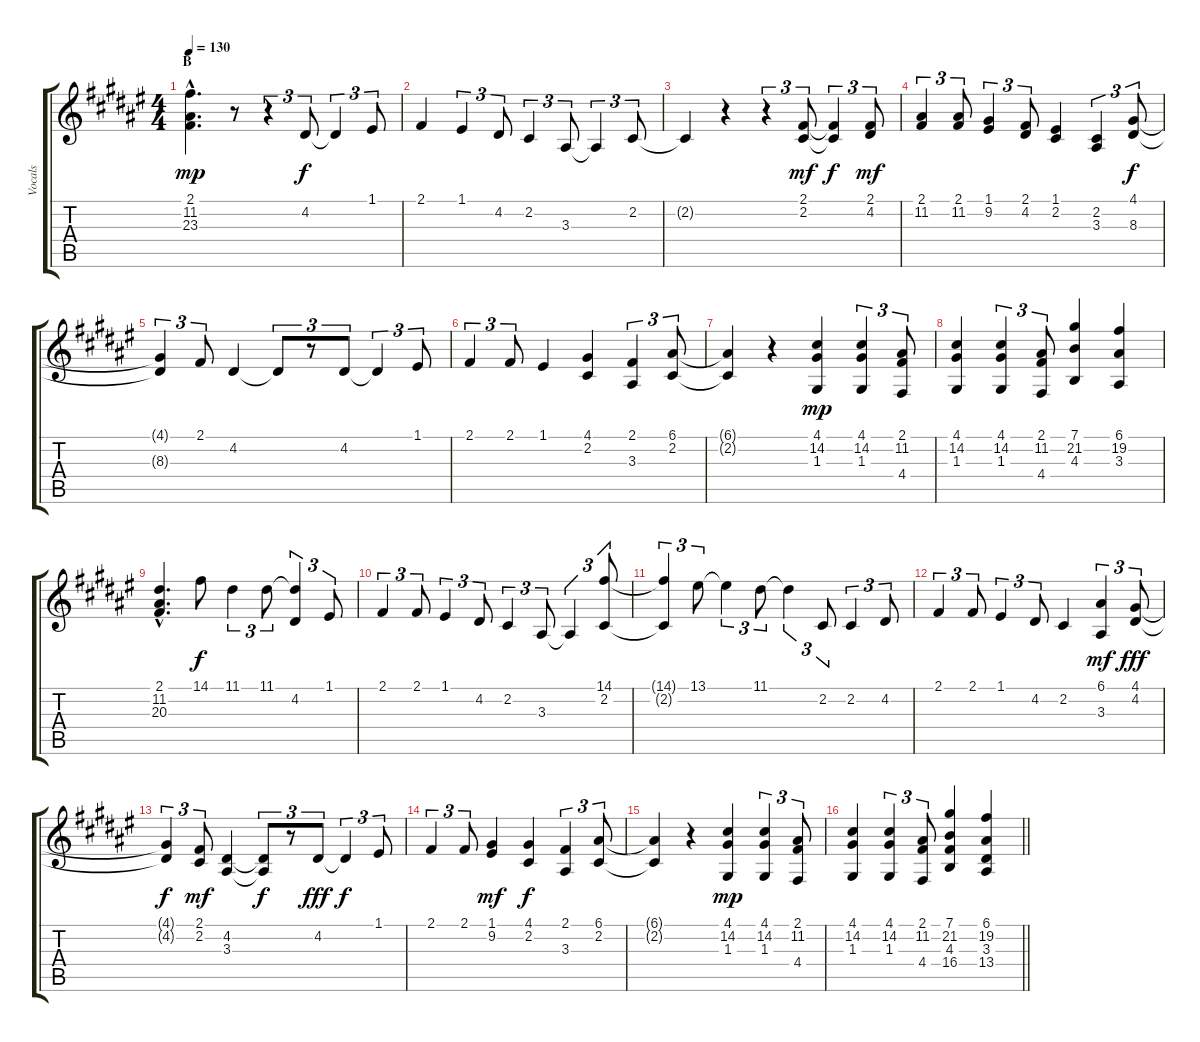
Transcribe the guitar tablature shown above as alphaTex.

\track ("Vocals" "Vocals") {instrument oboe}
\staff {score tabs}
\tuning (E4 B3 G3 D3 A2 E2) {hide}
\ts (4 4)
\section ("" "B")
\tempo 130
\clef g2
\ks d#minor
(2.1{hac} 11.2{hac} 23.3{hac}).4{d dy mp} r.8 r.4{tu (3 2)} 4.2.8{tu (3 2) dy f} 4.2{t}.4{tu (3 2)} 1.1.8{tu (3 2)} |
2.1.4 1.1.4{tu (3 2)} 4.2.8{tu (3 2)} 2.2.4{tu (3 2)} 3.3.8{tu (3 2)} 3.3{t}.4{tu (3 2)} 2.2.8{tu (3 2)} |
2.2{t}.4 r.4 r.4{tu (3 2)} (2.1 2.2).8{tu (3 2) dy mf} (2.1{t} 2.2{t}).4{tu (3 2) dy f} (2.1 4.2).8{tu (3 2) dy mf} |
(2.1 11.2).4{tu (3 2)} (2.1 11.2).8{tu (3 2)} (1.1 9.2).4{tu (3 2)} (2.1 4.2).8{tu (3 2)} (1.1 2.2).4 (2.2 3.3).4{tu (3 2)} (4.1 8.3).8{tu (3 2) dy f} |
(4.1{t} 8.3{t}).4{tu (3 2)} 2.1.8{tu (3 2)} 4.2.4 4.2{t}.8{tu (3 2)} r.8{tu (3 2)} 4.2.8{tu (3 2)} 4.2{t}.4{tu (3 2)} 1.1.8{tu (3 2)} |
2.1.4{tu (3 2)} 2.1.8{tu (3 2)} 1.1.4 (4.1 2.2).4 (2.1 3.3).4{tu (3 2)} (6.1 2.2).8{tu (3 2)} |
(6.1{t} 2.2{t}).4 r.4 (4.1 14.2 1.3).4{dy mp} (4.1 14.2 1.3).4{tu (3 2)} (2.1 11.2 4.4).8{tu (3 2)} |
(4.1 14.2 1.3).4 (4.1 14.2 1.3).4{tu (3 2)} (2.1 11.2 4.4).8{tu (3 2)} (7.1 21.2 4.3).4 (6.1 19.2 3.3).4 |
(2.1{hac} 11.2{hac} 20.3{hac}).4{d} 14.1.8{dy f} 11.1.4{tu (3 2)} 11.1.8{tu (3 2)} (11.1{t} 4.2).4{tu (3 2)} 1.1.8{tu (3 2)} |
2.1.4{tu (3 2)} 2.1.8{tu (3 2)} 1.1.4{tu (3 2)} 4.2.8{tu (3 2)} 2.2.4{tu (3 2)} 3.3.8{tu (3 2)} 3.3{t}.4{tu (3 2)} (14.1 2.2).8{tu (3 2)} |
(14.1{t} 2.2{t}).4{tu (3 2)} 13.1.8{tu (3 2)} 13.1{t}.4{tu (3 2)} 11.1.8{tu (3 2)} 11.1{t}.4{tu (3 2)} 2.2.8{tu (3 2)} 2.2.4{tu (3 2)} 4.2.8{tu (3 2)} |
2.1.4{tu (3 2)} 2.1.8{tu (3 2)} 1.1.4{tu (3 2)} 4.2.8{tu (3 2)} 2.2.4 (6.1 3.3).4{tu (3 2) dy mf} (4.1 4.2).8{tu (3 2) dy fff} |
(4.1{t} 4.2{t}).4{tu (3 2) dy f} (2.1 2.2).8{tu (3 2) dy mf} (4.2 3.3).4 (4.2{t} 3.3{t}).8{tu (3 2) dy f} r.8{tu (3 2)} 4.2.8{tu (3 2) dy fff} 4.2{t}.4{tu (3 2) dy f} 1.1.8{tu (3 2)} |
2.1.4{tu (3 2)} 2.1.8{tu (3 2)} (1.1 9.2).4{dy mf} (4.1 2.2).4{dy f} (2.1 3.3).4{tu (3 2)} (6.1 2.2).8{tu (3 2)} |
(6.1{t} 2.2{t}).4 r.4 (4.1 14.2 1.3).4{dy mp} (4.1 14.2 1.3).4{tu (3 2)} (2.1 11.2 4.4).8{tu (3 2)} |
\barLineRight lightlight
(4.1 14.2 1.3).4 (4.1 14.2 1.3).4{tu (3 2)} (2.1 11.2 4.4).8{tu (3 2)} (7.1 21.2 4.3 16.4).4 (6.1 19.2 3.3 13.4).4
